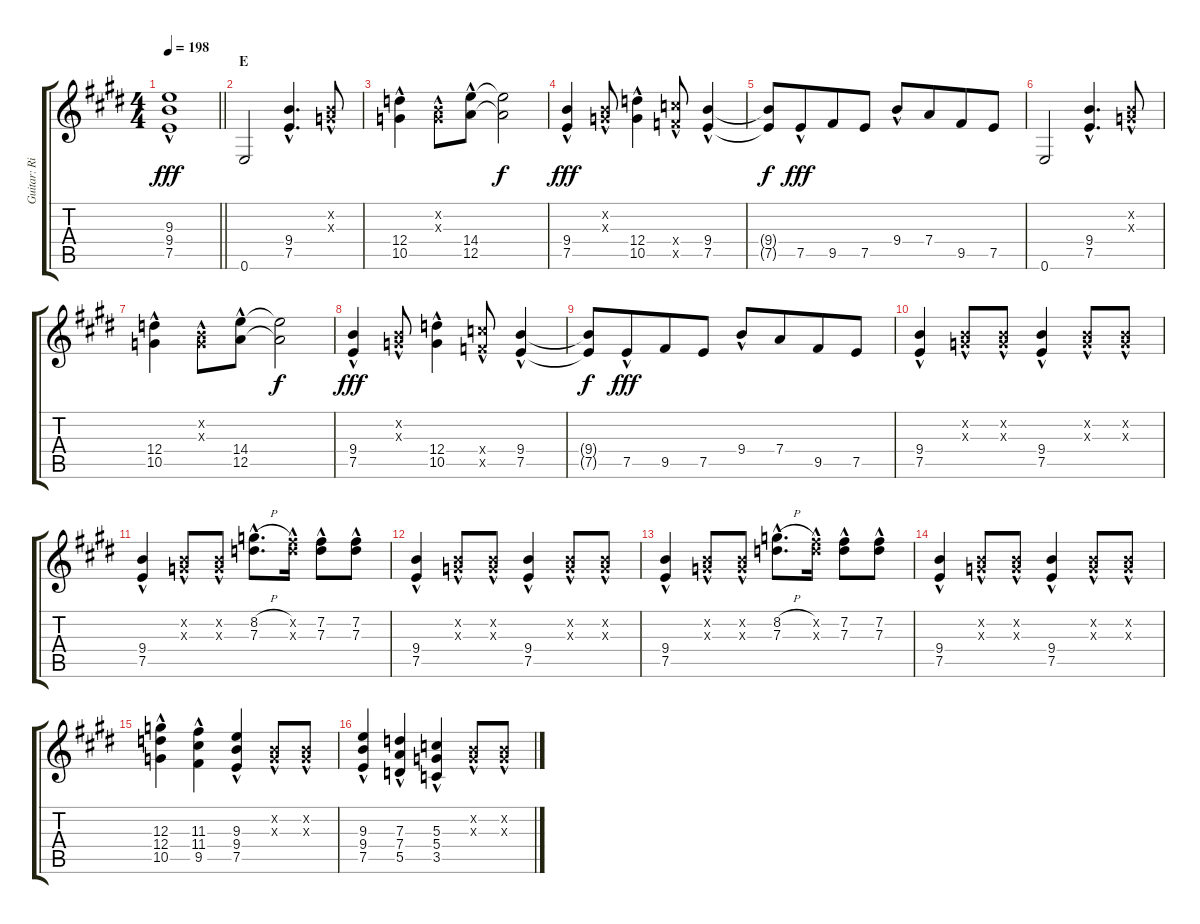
\track ("Guitar: Rik" "Guitar: Ri") {instrument distortionguitar}
\staff {score tabs}
\tuning (E4 B3 G3 D3 A2 E2) {hide}
\ts (4 4)
\tempo 198
\clef g2
\barLineRight lightlight
\ks e
(9.3{hac} 9.4{hac} 7.5{hac}).1{dy fff} |
\section ("" "E")
0.6.2 (9.4{hac} 7.5{hac}).4{d} (0.2{hac x} 0.3{hac x}).8 |
(12.4{hac} 10.5{hac}).4 (0.2{hac x} 0.3{hac x}).8 (14.4{hac} 12.5{hac}).8 (14.4{t} 12.5{t}).2{dy f} |
(9.4{hac} 7.5{hac}).4{dy fff} (0.2{hac x} 0.3{hac x}).8 (12.4{hac} 10.5{hac}).4 (10.4{hac x} 8.5{hac x}).8 (9.4{hac} 7.5{hac}).4 |
(9.4{t} 7.5{t}).8{dy f} 7.5{hac}.8{dy fff beam merge} 9.5.8 7.5.8 9.4{hac}.8{beam merge} 7.4.8{beam merge} 9.5.8{beam merge} 7.5.8 |
0.6.2 (9.4{hac} 7.5{hac}).4{d} (0.2{hac x} 0.3{hac x}).8 |
(12.4{hac} 10.5{hac}).4 (0.2{hac x} 0.3{hac x}).8 (14.4{hac} 12.5{hac}).8 (14.4{t} 12.5{t}).2{dy f} |
(9.4{hac} 7.5{hac}).4{dy fff} (0.2{hac x} 0.3{hac x}).8 (12.4{hac} 10.5{hac}).4 (10.4{hac x} 8.5{hac x}).8 (9.4{hac} 7.5{hac}).4 |
(9.4{t} 7.5{t}).8{dy f} 7.5{hac}.8{dy fff beam merge} 9.5.8 7.5.8 9.4{hac}.8{beam merge} 7.4.8{beam merge} 9.5.8{beam merge} 7.5.8 |
(9.4{hac} 7.5{hac}).4 (0.2{hac x} 0.3{hac x}).8 (0.2{hac x} 0.3{hac x}).8 (9.4{hac} 7.5{hac}).4 (0.2{hac x} 0.3{hac x}).8 (0.2{hac x} 0.3{hac x}).8 |
(9.4{hac} 7.5{hac}).4 (0.2{hac x} 0.3{hac x}).8 (0.2{hac x} 0.3{hac x}).8 (8.2{h hac} 7.3{hac}).8{d} (7.2{hac x} 7.3{hac x}).16 (7.2{hac} 7.3{hac}).8 (7.2{hac} 7.3{hac}).8 |
(9.4{hac} 7.5{hac}).4 (0.2{hac x} 0.3{hac x}).8 (0.2{hac x} 0.3{hac x}).8 (9.4{hac} 7.5{hac}).4 (0.2{hac x} 0.3{hac x}).8 (0.2{hac x} 0.3{hac x}).8 |
(9.4{hac} 7.5{hac}).4 (0.2{hac x} 0.3{hac x}).8 (0.2{hac x} 0.3{hac x}).8 (8.2{h hac} 7.3{hac}).8{d} (7.2{hac x} 7.3{hac x}).16 (7.2{hac} 7.3{hac}).8 (7.2{hac} 7.3{hac}).8 |
(9.4{hac} 7.5{hac}).4 (0.2{hac x} 0.3{hac x}).8 (0.2{hac x} 0.3{hac x}).8 (9.4{hac} 7.5{hac}).4 (0.2{hac x} 0.3{hac x}).8 (0.2{hac x} 0.3{hac x}).8 |
(12.3{hac} 12.4{hac} 10.5{hac}).4 (11.3{hac} 11.4{hac} 9.5{hac}).4 (9.3{hac} 9.4{hac} 7.5{hac}).4 (0.2{hac x} 0.3{hac x}).8 (0.2{hac x} 0.3{hac x}).8 |
(9.3{hac} 9.4{hac} 7.5{hac}).4 (7.3{hac} 7.4{hac} 5.5{hac}).4 (5.3{hac} 5.4{hac} 3.5{hac}).4 (0.2{hac x} 0.3{hac x}).8 (0.2{hac x} 0.3{hac x}).8
